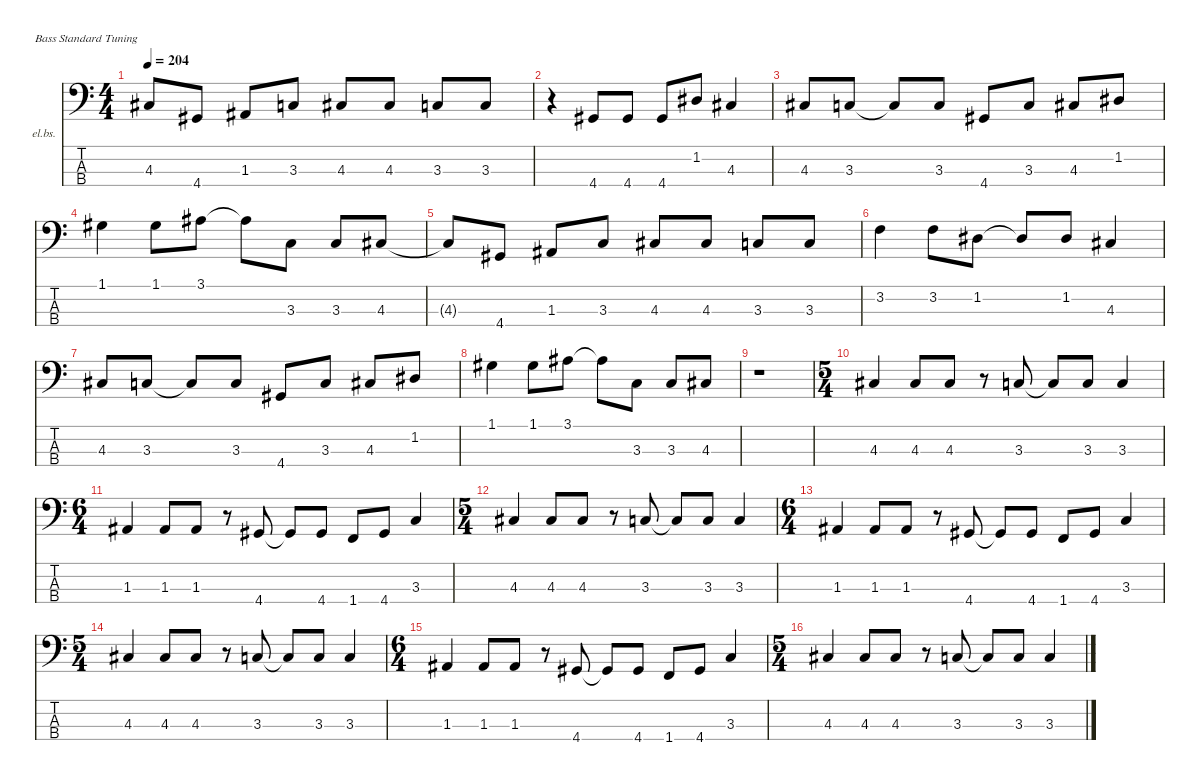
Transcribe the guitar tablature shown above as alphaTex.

\hideDynamics
\bracketExtendMode nobrackets
\firstSystemTrackNameOrientation horizontal
\track ("bass" "el.bs.") {instrument electricbassfinger}
\staff {score tabs}
\tuning (G2 D2 A1 E1)
\ts (4 4)
\tempo 204
\clef f4
\ks aminor
4.3{t acc #}.8{dy ff beam Up} 4.4{acc #}.8{beam Up} 1.3{acc #}.8{beam Up} 3.3.8{beam Up} 4.3{acc #}.8{beam Up} 4.3{acc #}.8{beam Up} 3.3.8{beam Up} 3.3.8{beam Up} |
r.4{beam Down} 4.4{acc #}.8{beam Up} 4.4{acc #}.8{beam Up} 4.4{acc #}.8{beam Up} 1.2{acc #}.8{beam Up} 4.3{acc #}.4{beam Up} |
4.3{acc #}.8{beam Up} 3.3.8{beam Up} 3.3{t}.8{beam Up} 3.3.8{beam Up} 4.4{acc #}.8{beam Up} 3.3.8{beam Up} 4.3{acc #}.8{beam Up} 1.2{acc #}.8{beam Up} |
1.1{acc #}.4{beam Down} 1.1{acc #}.8{beam Down} 3.1{acc #}.8{beam Down} 3.1{t acc #}.8{beam Down} 3.3.8{beam Down} 3.3.8{dy fff beam Up} 4.3{acc #}.8{dy ff beam Up} |
4.3{t acc #}.8{beam Up} 4.4{acc #}.8{beam Up} 1.3{acc #}.8{beam Up} 3.3.8{beam Up} 4.3{acc #}.8{beam Up} 4.3{acc #}.8{beam Up} 3.3.8{beam Up} 3.3.8{beam Up} |
3.2.4{beam Down} 3.2.8{beam Down} 1.2{acc #}.8{beam Down} 1.2{t acc #}.8{beam Up} 1.2{acc #}.8{beam Up} 4.3{acc #}.4{beam Up} |
4.3{acc #}.8{beam Up} 3.3.8{beam Up} 3.3{t}.8{beam Up} 3.3.8{beam Up} 4.4{acc #}.8{beam Up} 3.3.8{beam Up} 4.3{acc #}.8{beam Up} 1.2{acc #}.8{beam Up} |
1.1{acc #}.4{beam Down} 1.1{acc #}.8{beam Down} 3.1{acc #}.8{beam Down} 3.1{t acc #}.8{beam Down} 3.3.8{beam Down} 3.3.8{dy fff beam Up} 4.3{acc #}.8{dy ff beam Up} |
r.1{beam Down} |
\ts (5 4)
4.3{acc #}.4{beam Up} 4.3{acc #}.8{beam Up} 4.3{acc #}.8{beam Up} r.8{beam Up} 3.3.8{beam Up} 3.3{t}.8{beam Up} 3.3.8{beam Up} 3.3.4{beam Up} |
\ts (6 4)
1.3{acc #}.4{beam Up} 1.3{acc #}.8{beam Up} 1.3{acc #}.8{beam Up} r.8{beam Up} 4.4{acc #}.8{beam Up} 4.4{t acc #}.8{beam Up} 4.4{acc #}.8{beam Up} 1.4.8{beam Up} 4.4{acc #}.8{beam Up} 3.3.4{beam Up} |
\ts (5 4)
4.3{acc #}.4{beam Up} 4.3{acc #}.8{beam Up} 4.3{acc #}.8{beam Up} r.8{beam Up} 3.3.8{beam Up} 3.3{t}.8{beam Up} 3.3.8{beam Up} 3.3.4{beam Up} |
\ts (6 4)
1.3{acc #}.4{beam Up} 1.3{acc #}.8{beam Up} 1.3{acc #}.8{beam Up} r.8{beam Up} 4.4{acc #}.8{beam Up} 4.4{t acc #}.8{beam Up} 4.4{acc #}.8{beam Up} 1.4.8{beam Up} 4.4{acc #}.8{beam Up} 3.3.4{beam Up} |
\ts (5 4)
4.3{acc #}.4{beam Up} 4.3{acc #}.8{beam Up} 4.3{acc #}.8{beam Up} r.8{beam Up} 3.3.8{beam Up} 3.3{t}.8{beam Up} 3.3.8{beam Up} 3.3.4{beam Up} |
\ts (6 4)
1.3{acc #}.4{beam Up} 1.3{acc #}.8{beam Up} 1.3{acc #}.8{beam Up} r.8{beam Up} 4.4{acc #}.8{beam Up} 4.4{t acc #}.8{beam Up} 4.4{acc #}.8{beam Up} 1.4.8{beam Up} 4.4{acc #}.8{beam Up} 3.3.4{beam Up} |
\ts (5 4)
4.3{acc #}.4{beam Up} 4.3{acc #}.8{beam Up} 4.3{acc #}.8{beam Up} r.8{beam Up} 3.3.8{beam Up} 3.3{t}.8{beam Up} 3.3.8{beam Up} 3.3.4{beam Up}
